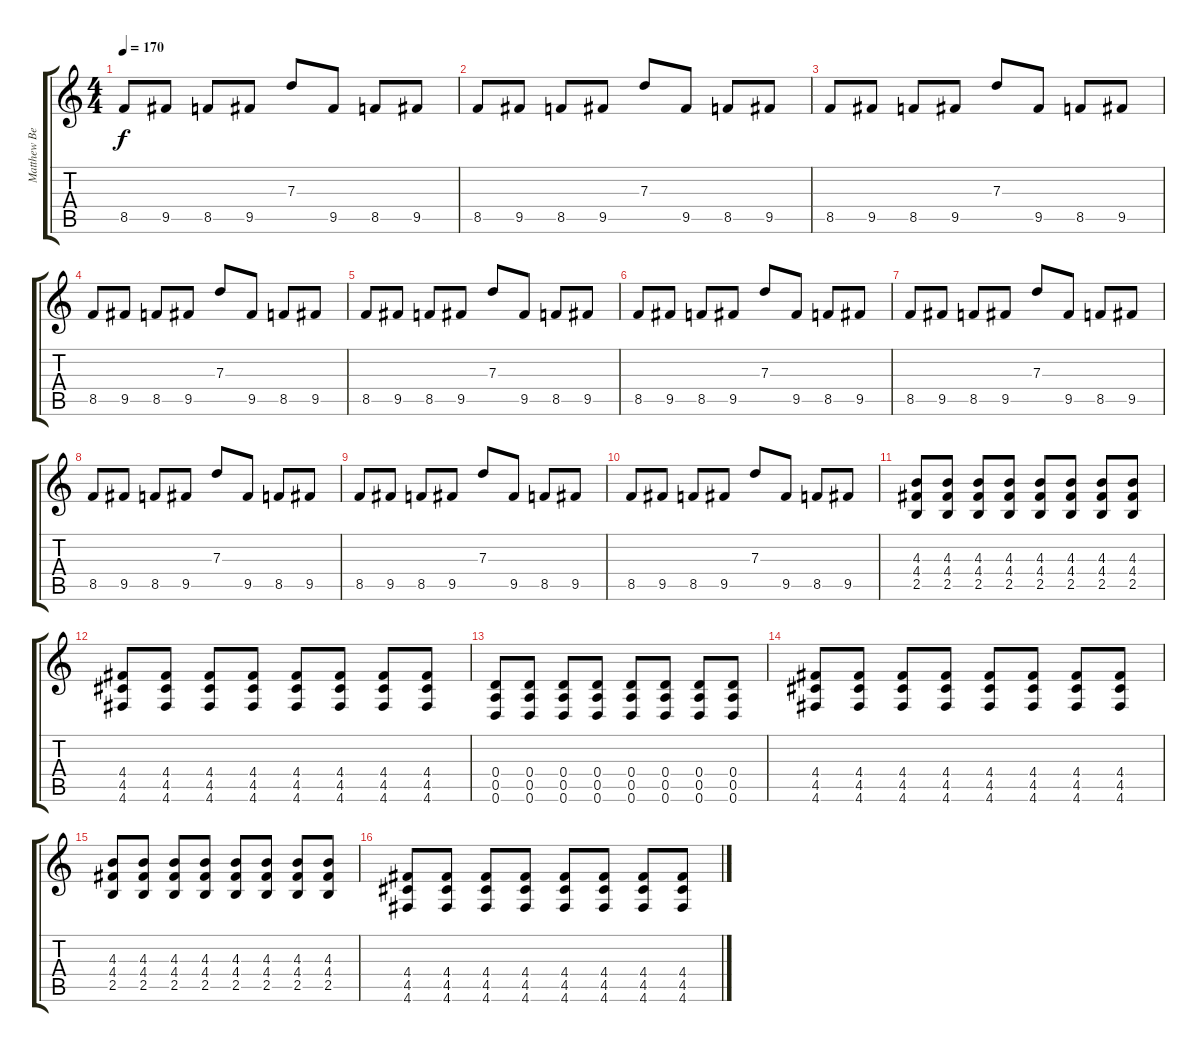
\track ("Matthew Bellamy" "Matthew Be") {instrument distortionguitar}
\staff {score tabs}
\tuning (E4 B3 G3 D3 A2 D2) {hide}
\ts (4 4)
\tempo 170
\clef g2
\ks c
8.5.8{dy f} 9.5.8 8.5.8 9.5.8 7.3.8 9.5.8 8.5.8 9.5.8 |
8.5.8 9.5.8 8.5.8 9.5.8 7.3.8 9.5.8 8.5.8 9.5.8 |
8.5.8 9.5.8 8.5.8 9.5.8 7.3.8 9.5.8 8.5.8 9.5.8 |
8.5.8 9.5.8 8.5.8 9.5.8 7.3.8 9.5.8 8.5.8 9.5.8 |
8.5.8 9.5.8 8.5.8 9.5.8 7.3.8 9.5.8 8.5.8 9.5.8 |
8.5.8 9.5.8 8.5.8 9.5.8 7.3.8 9.5.8 8.5.8 9.5.8 |
8.5.8 9.5.8 8.5.8 9.5.8 7.3.8 9.5.8 8.5.8 9.5.8 |
8.5.8 9.5.8 8.5.8 9.5.8 7.3.8 9.5.8 8.5.8 9.5.8 |
8.5.8 9.5.8 8.5.8 9.5.8 7.3.8 9.5.8 8.5.8 9.5.8 |
8.5.8 9.5.8 8.5.8 9.5.8 7.3.8 9.5.8 8.5.8 9.5.8 |
(4.3 4.4 2.5).8 (4.3 4.4 2.5).8 (4.3 4.4 2.5).8 (4.3 4.4 2.5).8 (4.3 4.4 2.5).8 (4.3 4.4 2.5).8 (4.3 4.4 2.5).8 (4.3 4.4 2.5).8 |
(4.4 4.5 4.6).8 (4.4 4.5 4.6).8 (4.4 4.5 4.6).8 (4.4 4.5 4.6).8 (4.4 4.5 4.6).8 (4.4 4.5 4.6).8 (4.4 4.5 4.6).8 (4.4 4.5 4.6).8 |
(0.4 0.5 0.6).8 (0.4 0.5 0.6).8 (0.4 0.5 0.6).8 (0.4 0.5 0.6).8 (0.4 0.5 0.6).8 (0.4 0.5 0.6).8 (0.4 0.5 0.6).8 (0.4 0.5 0.6).8 |
(4.4 4.5 4.6).8 (4.4 4.5 4.6).8 (4.4 4.5 4.6).8 (4.4 4.5 4.6).8 (4.4 4.5 4.6).8 (4.4 4.5 4.6).8 (4.4 4.5 4.6).8 (4.4 4.5 4.6).8 |
(4.3 4.4 2.5).8 (4.3 4.4 2.5).8 (4.3 4.4 2.5).8 (4.3 4.4 2.5).8 (4.3 4.4 2.5).8 (4.3 4.4 2.5).8 (4.3 4.4 2.5).8 (4.3 4.4 2.5).8 |
(4.4 4.5 4.6).8 (4.4 4.5 4.6).8 (4.4 4.5 4.6).8 (4.4 4.5 4.6).8 (4.4 4.5 4.6).8 (4.4 4.5 4.6).8 (4.4 4.5 4.6).8 (4.4 4.5 4.6).8
